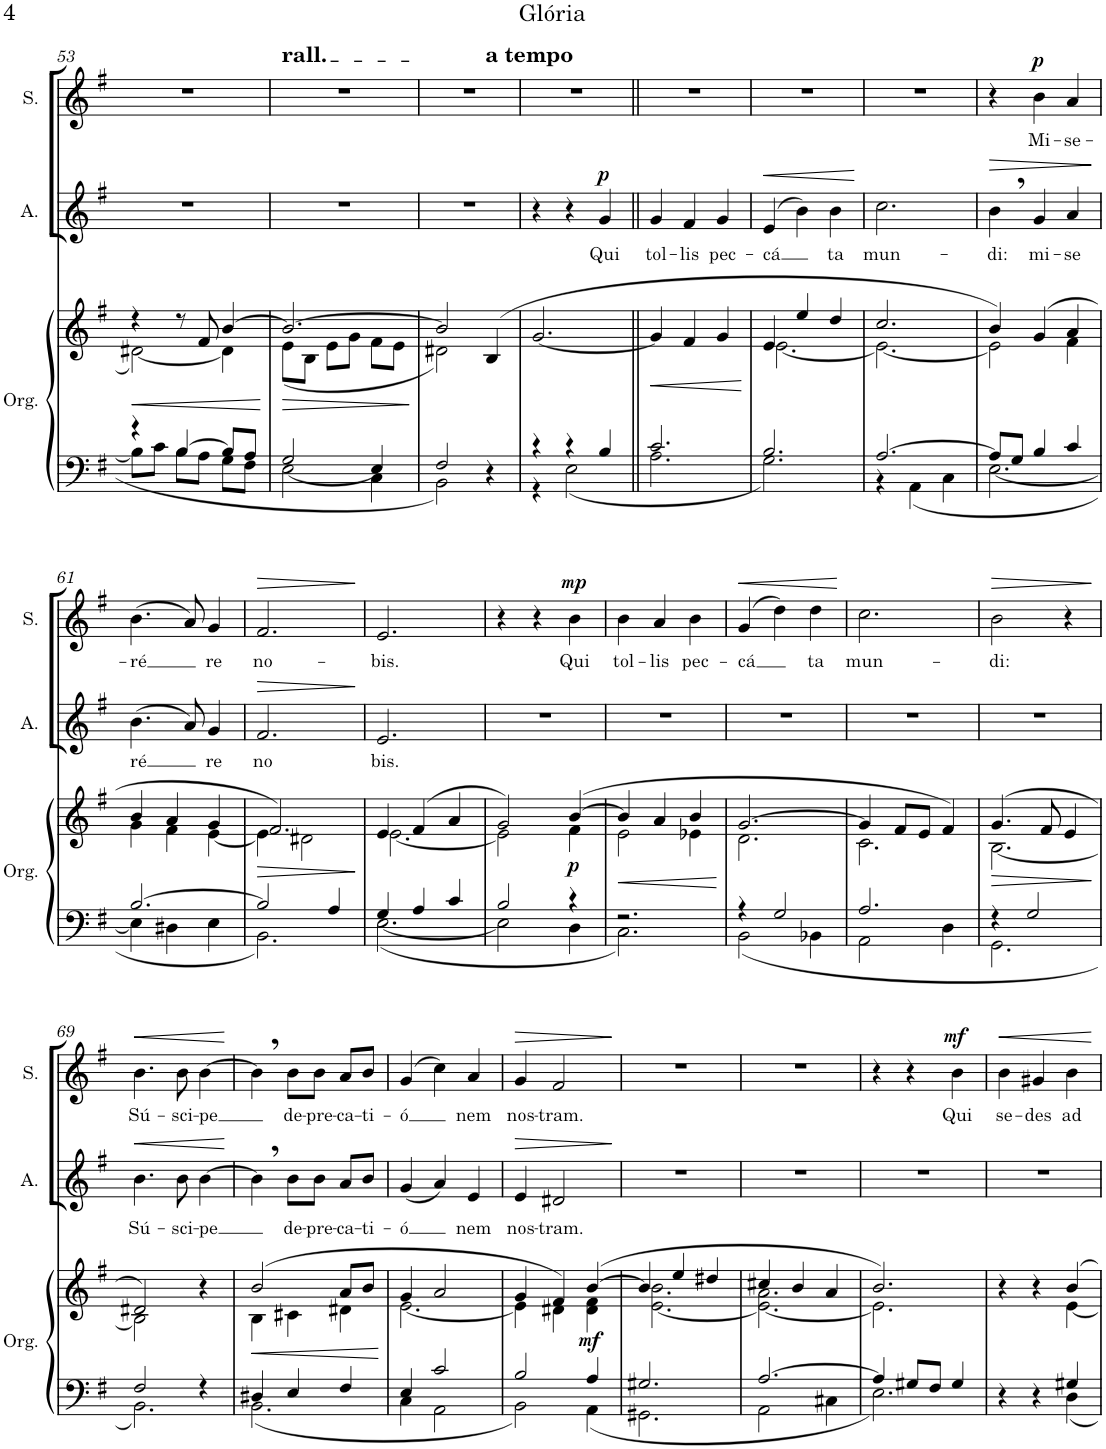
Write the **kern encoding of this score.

**kern	**kern	**dynam	**kern	**text	**dynam	**kern	**text	**dynam
*part3	*part3	*part3	*part2	*part2	*part2	*part1	*part1	*part1
*staff4	*staff3	*staff3/4	*staff2	*staff2	*staff2	*staff1	*staff1	*staff1
*I"Órgano	*	*	*I"Alto	*	*	*I"Soprano	*	*
*	*	*	*I'A.	*	*	*I'S.	*	*
!!LO:PB:g=z
*clefF4	*clefG2	*	*clefG2	*	*	*clefG2	*	*
*k[f#]	*k[f#]	*	*k[f#]	*	*	*k[f#]	*	*
*M3/4	*M3/4	*	*M3/4	*	*	*M3/4	*	*
=53	=53	=53	=53	=53	=53	=53	=53	=53
*^	*	*	*	*	*	*	*	*
!	!	!	!LO:HP:b	!	!	!	!	!	!
*	*	*^	*	*	*	*	*	*	*
4r	8B\L]	4r	[2d#X\	<	2.r	.	.	2.r	.	.
.	8c\J	.	.	.	.	.	.	.	.	.
[4B/	8B\L	8r	.	.	.	.	.	.	.	.
.	8A\J	8f#/	.	.	.	.	.	.	.	.
8B/L]	8G\L	[4b/	4d#\]	.	.	.	.	.	.	.
8A/J	8F#\J	.	.	.	.	.	.	.	.	.
*v	*v	*	*	*	*	*	*	*	*	*
*	*v	*v	*	*	*	*	*	*	*
.	.	[	.	.	.	.	.	.
=54	=54	=54	=54	=54	=54	=54	=54	=54
*^	*	*	*	*	*	*	*	*
!	!	!	!	!	!	!	!LO:TX:a:t=rall.	!	!
!	!	!	!LO:HP:b	!	!	!	!	!	!
*	*	*^	*	*	*	*	*	*	*
2G/	[2E\	2.b/_	(8e\L	>	2.r	.	.	2.r	.	.
.	.	.	8B\J	.	.	.	.	.	.	.
.	.	.	8e\L	.	.	.	.	.	.	.
.	.	.	8g\J	.	.	.	.	.	.	.
4E/]	4C\	.	8f#\L	.	.	.	.	.	.	.
.	.	.	8e\J	.	.	.	.	.	.	.
*v	*v	*	*	*	*	*	*	*	*	*
*	*v	*v	*	*	*	*	*	*	*
.	.	]	.	.	.	.	.	.
=55	=55	=55	=55	=55	=55	=55	=55	=55
*^	*^	*	*	*	*	*^	*	*
2F#/	2BB\	2b/]	2d#X\)	.	2.r	.	.	2.r	2ryy	.	.
!	!	!	!	!	!	!	!	!	!LO:TX:a:B:t=a tempo	!	!
4r	4ryy	(4B/	4ryy	.	.	.	.	.	4ryy	.	.
*	*	*v	*v	*	*	*	*	*v	*v	*	*
=56	=56	=56	=56	=56	=56	=56	=56	=56	=56
4r	4r	[2.g/	.	4r	.	.	2.r	.	.
4r	2E\	.	.	4r	.	.	.	.	.
!	!	!	!	!	!LO:LY:b	!LO:DY:a	!	!	!
4B/	.	.	.	4g/	Qui	p	.	.	.
=57||	=57||	=57||	=57||	=57||	=57||	=57||	=57||	=57||	=57||
!	!	!	!LO:HP:b	!	!LO:LY:b	!	!	!	!
2.c/	2.A\	4g/]	<	4g/	tol-	.	2.r	.	.
!	!	!	!	!	!LO:LY:b	!	!	!	!
.	.	4f#/	.	4f#/	-lis	.	.	.	.
!	!	!	!	!	!LO:LY:b	!	!	!	!
.	.	4g/	.	4g/	pec-	.	.	.	.
*v	*v	*	*	*	*	*	*	*	*
.	.	[	.	.	.	.	.	.
=58	=58	=58	=58	=58	=58	=58	=58	=58
*^	*^	*	*	*	*	*	*	*
!	!	!	!	!	!	!LO:LY:b	!LO:HP:b	!	!	!
2.B/	2.G\	4e/	[2.e\	.	(4e/	-cá	<	2.r	.	.
.	.	4ee/	.	.	4b\)	.	.	.	.	.
!	!	!	!	!	!	!LO:LY:b	!	!	!	!
.	.	4dd/	.	.	4b\	ta	.	.	.	.
*v	*v	*	*	*	*	*	*	*	*	*
*	*v	*v	*	*	*	*	*	*	*
.	.	.	.	.	[	.	.	.
=59	=59	=59	=59	=59	=59	=59	=59	=59
*^	*^	*	*	*	*	*	*	*
!	!	!	!	!	!	!LO:LY:b	!	!	!	!
[2.A/	4r	2.cc/	2.e\_	.	2.cc\	mun-	.	2.r	.	.
.	4AA\	.	.	.	.	.	.	.	.	.
.	4C\	.	.	.	.	.	.	.	.	.
=60	=60	=60	=60	=60	=60	=60	=60	=60	=60	=60
!	!	!	!	!	!	!LO:LY:b	!LO:HP:b	!	!	!
8A/L]	[2.E\	4b/)	2e\]	.	4b,\	-di:	>	4r	.	.
8G/J	.	.	.	.	.	.	.	.	.	.
!	!	!	!	!	!	!LO:LY:b	!	!	!LO:LY:b	!LO:DY:a
4B/	.	(4g/	.	.	4g/	mi-	.	4b\	Mi-	p
!	!	!	!	!	!	!LO:LY:b	!	!	!LO:LY:b	!
4c/	.	4a/	4f#\	.	4a/	-se	.	4a/	-se-	.
*v	*v	*	*	*	*	*	*	*	*	*
*	*v	*v	*	*	*	*	*	*	*
.	.	.	.	.	]	.	.	.
!!LO:LB:g=z
=61	=61	=61	=61	=61	=61	=61	=61	=61
*^	*^	*	*	*	*	*	*	*
!	!	!	!	!	!	!LO:LY:b	!	!	!LO:LY:b	!
[2.B/	4E\]	4b/	4g\	.	(4.b\	-ré	.	(4.b\	ré	.
.	4D#X\	4a/	4f#\	.	.	.	.	.	.	.
.	.	.	.	.	8a/)	.	.	8a/)	.	.
!	!	!	!	!	!	!LO:LY:b	!	!	!LO:LY:b	!
.	4E\	4g/	[4e\	.	4g/	re	.	4g/	re	.
=62	=62	=62	=62	=62	=62	=62	=62	=62	=62	=62
!	!	!	!	!LO:HP:b	!	!LO:LY:b	!LO:HP:b	!	!LO:LY:b	!LO:HP:b
2B/]	2.BB\	2.f#/)	4e\]	>	2.f#/	no	>	2.f#/	no-	>
.	.	.	2d#X\	.	.	.	.	.	.	.
4A/	.	.	.	.	.	.	.	.	.	.
*v	*v	*	*	*	*	*	*	*	*	*
*	*v	*v	*	*	*	*	*	*	*
.	.	]	.	.	]	.	.	]
=63	=63	=63	=63	=63	=63	=63	=63	=63
*^	*^	*	*	*	*	*	*	*
!	!	!	!	!	!	!LO:LY:b	!	!	!LO:LY:b	!
4G/	[2.E\	4e/	[2.e\	.	2.e/	bis.	.	2.e/	-bis.	.
4A/	.	(4f#/	.	.	.	.	.	.	.	.
4c/	.	4a/	.	.	.	.	.	.	.	.
=64	=64	=64	=64	=64	=64	=64	=64	=64	=64	=64
2B/	2E\]	2g/)	2e\]	.	2.r	.	.	4r	.	.
.	.	.	.	.	.	.	.	4r	.	.
!	!	!	!	!LO:DY:b	!	!	!	!	!LO:LY:b	!LO:DY:a
4r	4D\	([4b/	4f#\	p	.	.	.	4b\	Qui	mp
=65	=65	=65	=65	=65	=65	=65	=65	=65	=65	=65
!	!	!	!	!LO:HP:b	!	!	!	!	!LO:LY:b	!
2.r	2.C\	4b/]	2e\	<	2.r	.	.	4b\	tol-	.
!	!	!	!	!	!	!	!	!	!LO:LY:b	!
.	.	4a/	.	.	.	.	.	4a/	-lis	.
!	!	!	!	!	!	!	!	!	!LO:LY:b	!
.	.	4b/	4e-X\	.	.	.	.	4b\	pec-	.
*v	*v	*	*	*	*	*	*	*	*	*
*	*v	*v	*	*	*	*	*	*	*
.	.	[	.	.	.	.	.	.
=66	=66	=66	=66	=66	=66	=66	=66	=66
*^	*^	*	*	*	*	*	*	*
!	!	!	!	!	!	!	!	!	!LO:LY:b	!LO:HP:b
4r	2BB\	[2.g/	2.d\	.	2.r	.	.	(4g/	-cá	<
2G/	.	.	.	.	.	.	.	4dd\)	.	.
!	!	!	!	!	!	!	!	!	!LO:LY:b	!
.	4BB-X\	.	.	.	.	.	.	4dd\	ta	.
*v	*v	*	*	*	*	*	*	*	*	*
*	*v	*v	*	*	*	*	*	*	*
.	.	.	.	.	.	.	.	[
=67	=67	=67	=67	=67	=67	=67	=67	=67
*^	*^	*	*	*	*	*	*	*
!	!	!	!	!	!	!	!	!	!LO:LY:b	!
2.A/	2AA\	4g/]	2.c\	.	2.r	.	.	2.cc\	mun-	.
.	.	8f#/L	.	.	.	.	.	.	.	.
.	.	8e/J	.	.	.	.	.	.	.	.
.	4D\	4f#/)	.	.	.	.	.	.	.	.
=68	=68	=68	=68	=68	=68	=68	=68	=68	=68	=68
!	!	!	!	!LO:HP:b	!	!	!	!	!LO:LY:b	!LO:HP:b
4r	2.GG\	(4.g/	[2.B\	>	2.r	.	.	2b\	-di:	>
2G/	.	.	.	.	.	.	.	.	.	.
.	.	8f#/	.	.	.	.	.	.	.	.
.	.	4e/	.	.	.	.	.	4r	.	.
*v	*v	*	*	*	*	*	*	*	*	*
*	*v	*v	*	*	*	*	*	*	*
.	.	]	.	.	.	.	.	]
!!LO:LB:g=z
=69	=69	=69	=69	=69	=69	=69	=69	=69
*^	*^	*	*	*	*	*	*	*
!	!	!	!	!	!	!LO:LY:b	!LO:HP:b	!	!LO:LY:b	!LO:HP:b
2F#/	2.BB\	2d#X/)	2B\]	.	4.b\	Sú-	<	4.b\	Sú-	<
!	!	!	!	!	!	!LO:LY:b	!	!	!LO:LY:b	!
.	.	.	.	.	8b\	-sci-	.	8b\	-sci-	.
!	!	!	!	!	!	!LO:LY:b	!	!	!LO:LY:b	!
4r	.	4r	4ryy	.	[4b\	-pe	.	[4b\	-pe	.
*v	*v	*	*	*	*	*	*	*	*	*
*	*v	*v	*	*	*	*	*	*	*
.	.	.	.	.	[	.	.	[
=70	=70	=70	=70	=70	=70	=70	=70	=70
*^	*	*	*	*	*	*	*	*
!	!	!	!LO:HP:b	!	!	!	!	!	!
*	*	*^	*	*	*	*	*	*	*
4D#X/	2.BB\	(2b/	4B\	<	4b,\]	.	.	4b,\]	.	.
!	!	!	!	!	!	!LO:LY:b	!	!	!LO:LY:b	!
4E/	.	.	4c#X\	.	8b\L	de-	.	8b\L	de-	.
!	!	!	!	!	!	!LO:LY:b	!	!	!LO:LY:b	!
.	.	.	.	.	8b\J	-pre-	.	8b\J	-pre-	.
!	!	!	!	!	!	!LO:LY:b	!	!	!LO:LY:b	!
4F#/	.	8a/L	4d#X\	.	8a/L	-ca-	.	8a/L	-ca-	.
!	!	!	!	!	!	!LO:LY:b	!	!	!LO:LY:b	!
.	.	8b/J	.	.	8b/J	-ti-	.	8b/J	-ti-	.
*v	*v	*	*	*	*	*	*	*	*	*
*	*v	*v	*	*	*	*	*	*	*
.	.	[	.	.	.	.	.	.
=71	=71	=71	=71	=71	=71	=71	=71	=71
*^	*^	*	*	*	*	*	*	*
!	!	!	!	!	!	!LO:LY:b	!	!	!LO:LY:b	!
4E/	4C\	4g/	[2.e\	.	(4g/	-ó	.	(4g/	-ó	.
2c/	2AA\	2a/	.	.	4a/)	.	.	4cc\)	.	.
!	!	!	!	!	!	!LO:LY:b	!	!	!LO:LY:b	!
.	.	.	.	.	4e/	nem	.	4a/	nem	.
=72	=72	=72	=72	=72	=72	=72	=72	=72	=72	=72
!	!	!	!	!	!	!LO:LY:b	!LO:HP:b	!	!LO:LY:b	!LO:HP:b
2B/	2BB\	4g/	4e\]	.	4e/	nos-	>	4g/	nos-	>
!	!	!	!	!	!	!LO:LY:b	!	!	!LO:LY:b	!
.	.	4f#/)	4d#X\	.	2d#X/	-tram.	.	2f#/	-tram.	.
!	!	!	!	!LO:DY:b	!	!	!	!	!	!
4A/	4AA\	([4b/	4d#\ 4f#\	mf	.	.	.	.	.	.
*v	*v	*	*	*	*	*	*	*	*	*
*	*v	*v	*	*	*	*	*	*	*
.	.	.	.	.	]	.	.	]
=73	=73	=73	=73	=73	=73	=73	=73	=73
*^	*^	*	*	*	*	*	*	*
2.G#X/	2.GG#X\	4b/]	[2.e\ 2.b\	.	2.r	.	.	2.r	.	.
.	.	4ee/	.	.	.	.	.	.	.	.
.	.	4dd#X/	.	.	.	.	.	.	.	.
=74	=74	=74	=74	=74	=74	=74	=74	=74	=74	=74
[2.A/	2AA\	4cc#X/	2.e\_ 2.a\	.	2.r	.	.	2.r	.	.
.	.	4b/	.	.	.	.	.	.	.	.
.	4C#X\	4a/	.	.	.	.	.	.	.	.
=75	=75	=75	=75	=75	=75	=75	=75	=75	=75	=75
4A/]	2.E\	2.b/)	2.e\]	.	2.r	.	.	4r	.	.
8G#X/L	.	.	.	.	.	.	.	4r	.	.
8F#/J	.	.	.	.	.	.	.	.	.	.
!	!	!	!	!	!	!	!	!	!LO:LY:b	!LO:DY:a
4G#/	.	.	.	.	.	.	.	4b\	Qui	mf
=76	=76	=76	=76	=76	=76	=76	=76	=76	=76	=76
!	!	!	!	!	!	!	!	!	!LO:LY:b	!LO:HP:b
4r	2ryy	4r	2ryy	.	2.r	.	.	4b\	se-	<
!	!	!	!	!	!	!	!	!	!LO:LY:b	!
4r	.	4r	.	.	.	.	.	4g#X/	-des	.
!	!	!	!	!	!	!	!	!	!LO:LY:b	!
4G#X/	4D\	4b/	[4e\	.	.	.	.	4b\	ad	.
*v	*v	*	*	*	*	*	*	*	*	*
*	*v	*v	*	*	*	*	*	*	*
.	.	.	.	.	.	.	.	[
=	=	=	=	=	=	=	=	=
*-	*-	*-	*-	*-	*-	*-	*-	*-
